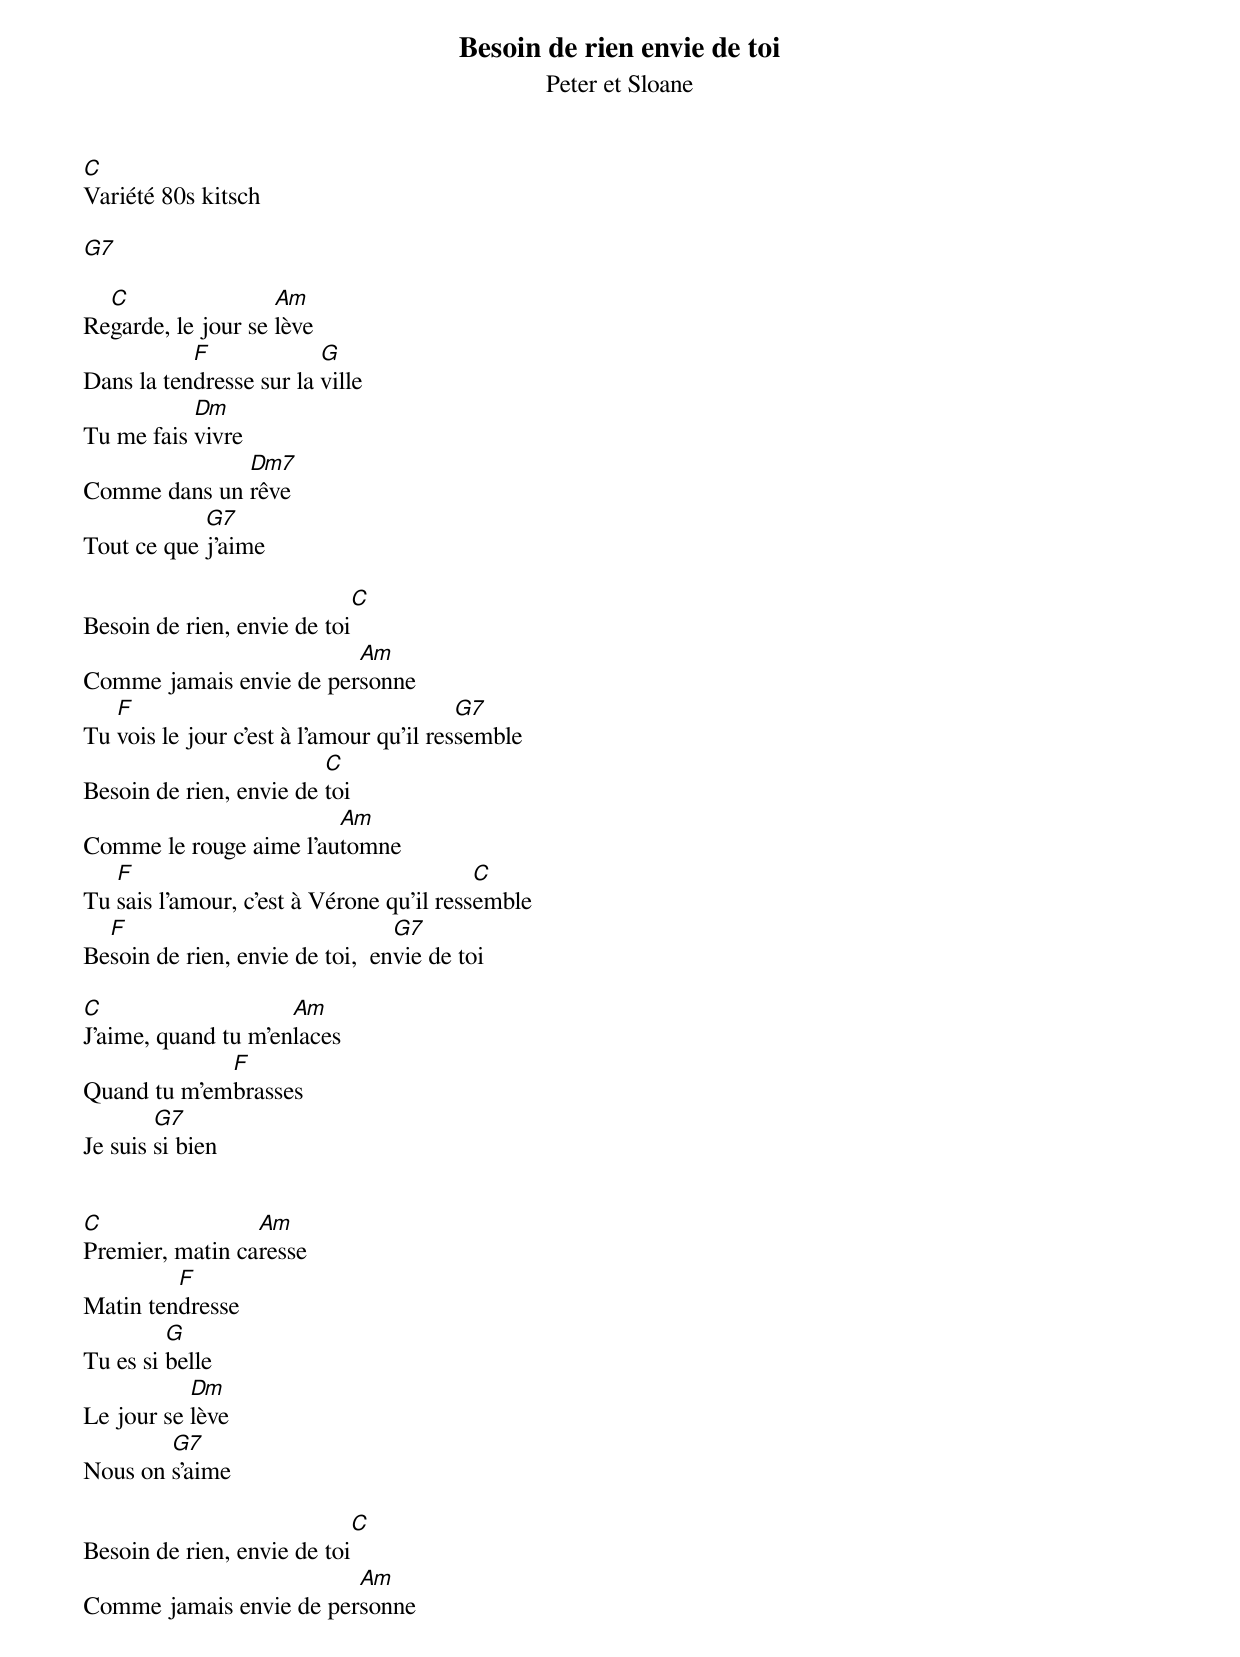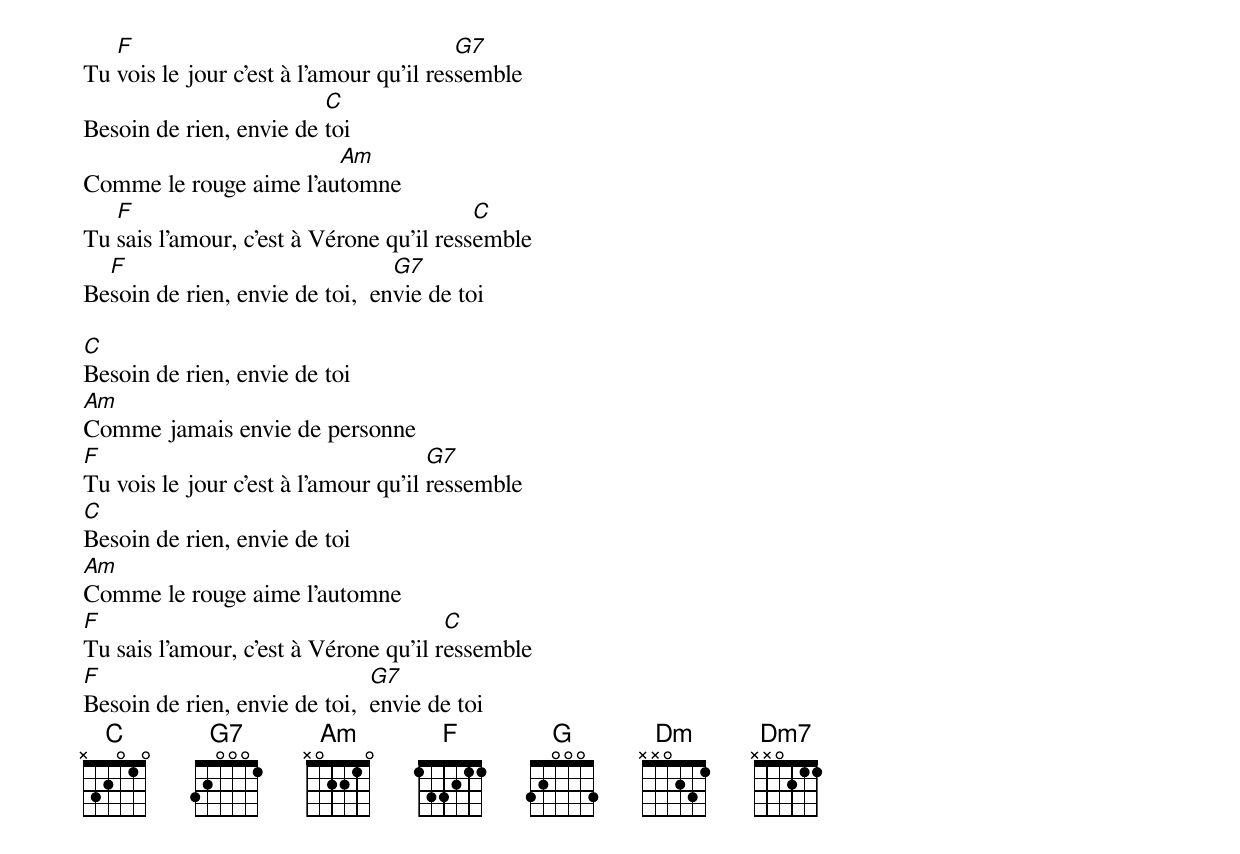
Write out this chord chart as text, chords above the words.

Besoin de rien envie de toi
Peter et Sloane
C
Variété 80s kitsch

G7

  C                 Am
Regarde, le jour se lève
           F             G
Dans la tendresse sur la ville
           Dm
Tu me fais vivre
              Dm7
Comme dans un rêve
            G7
Tout ce que j'aime

                                 C
Besoin de rien, envie de toi
                         Am
Comme jamais envie de personne
   F                                     G7
Tu vois le jour c'est à l'amour qu'il ressemble
                         C
Besoin de rien, envie de toi
                        Am
Comme le rouge aime l'automne
   F                                      C
Tu sais l'amour, c'est à Vérone qu'il ressemble
  F                              G7
Besoin de rien, envie de toi,  envie de toi

C                    Am
J'aime, quand tu m'enlaces
             F
Quand tu m'embrasses
        G7
Je suis si bien


C                Am
Premier, matin caresse
         F
Matin tendresse
         G
Tu es si belle
           Dm
Le jour se lève
        G7
Nous on s'aime

                                 C
Besoin de rien, envie de toi
                         Am
Comme jamais envie de personne
   F                                     G7
Tu vois le jour c'est à l'amour qu'il ressemble
                         C
Besoin de rien, envie de toi
                        Am
Comme le rouge aime l'automne
   F                                      C
Tu sais l'amour, c'est à Vérone qu'il ressemble
  F                              G7
Besoin de rien, envie de toi,  envie de toi

C
Besoin de rien, envie de toi
Am
Comme jamais envie de personne
F                                     G7
Tu vois le jour c'est à l'amour qu'il ressemble
C
Besoin de rien, envie de toi
Am
Comme le rouge aime l'automne
F                                      C
Tu sais l'amour, c'est à Vérone qu'il ressemble
F                              G7
Besoin de rien, envie de toi,  envie de toi
